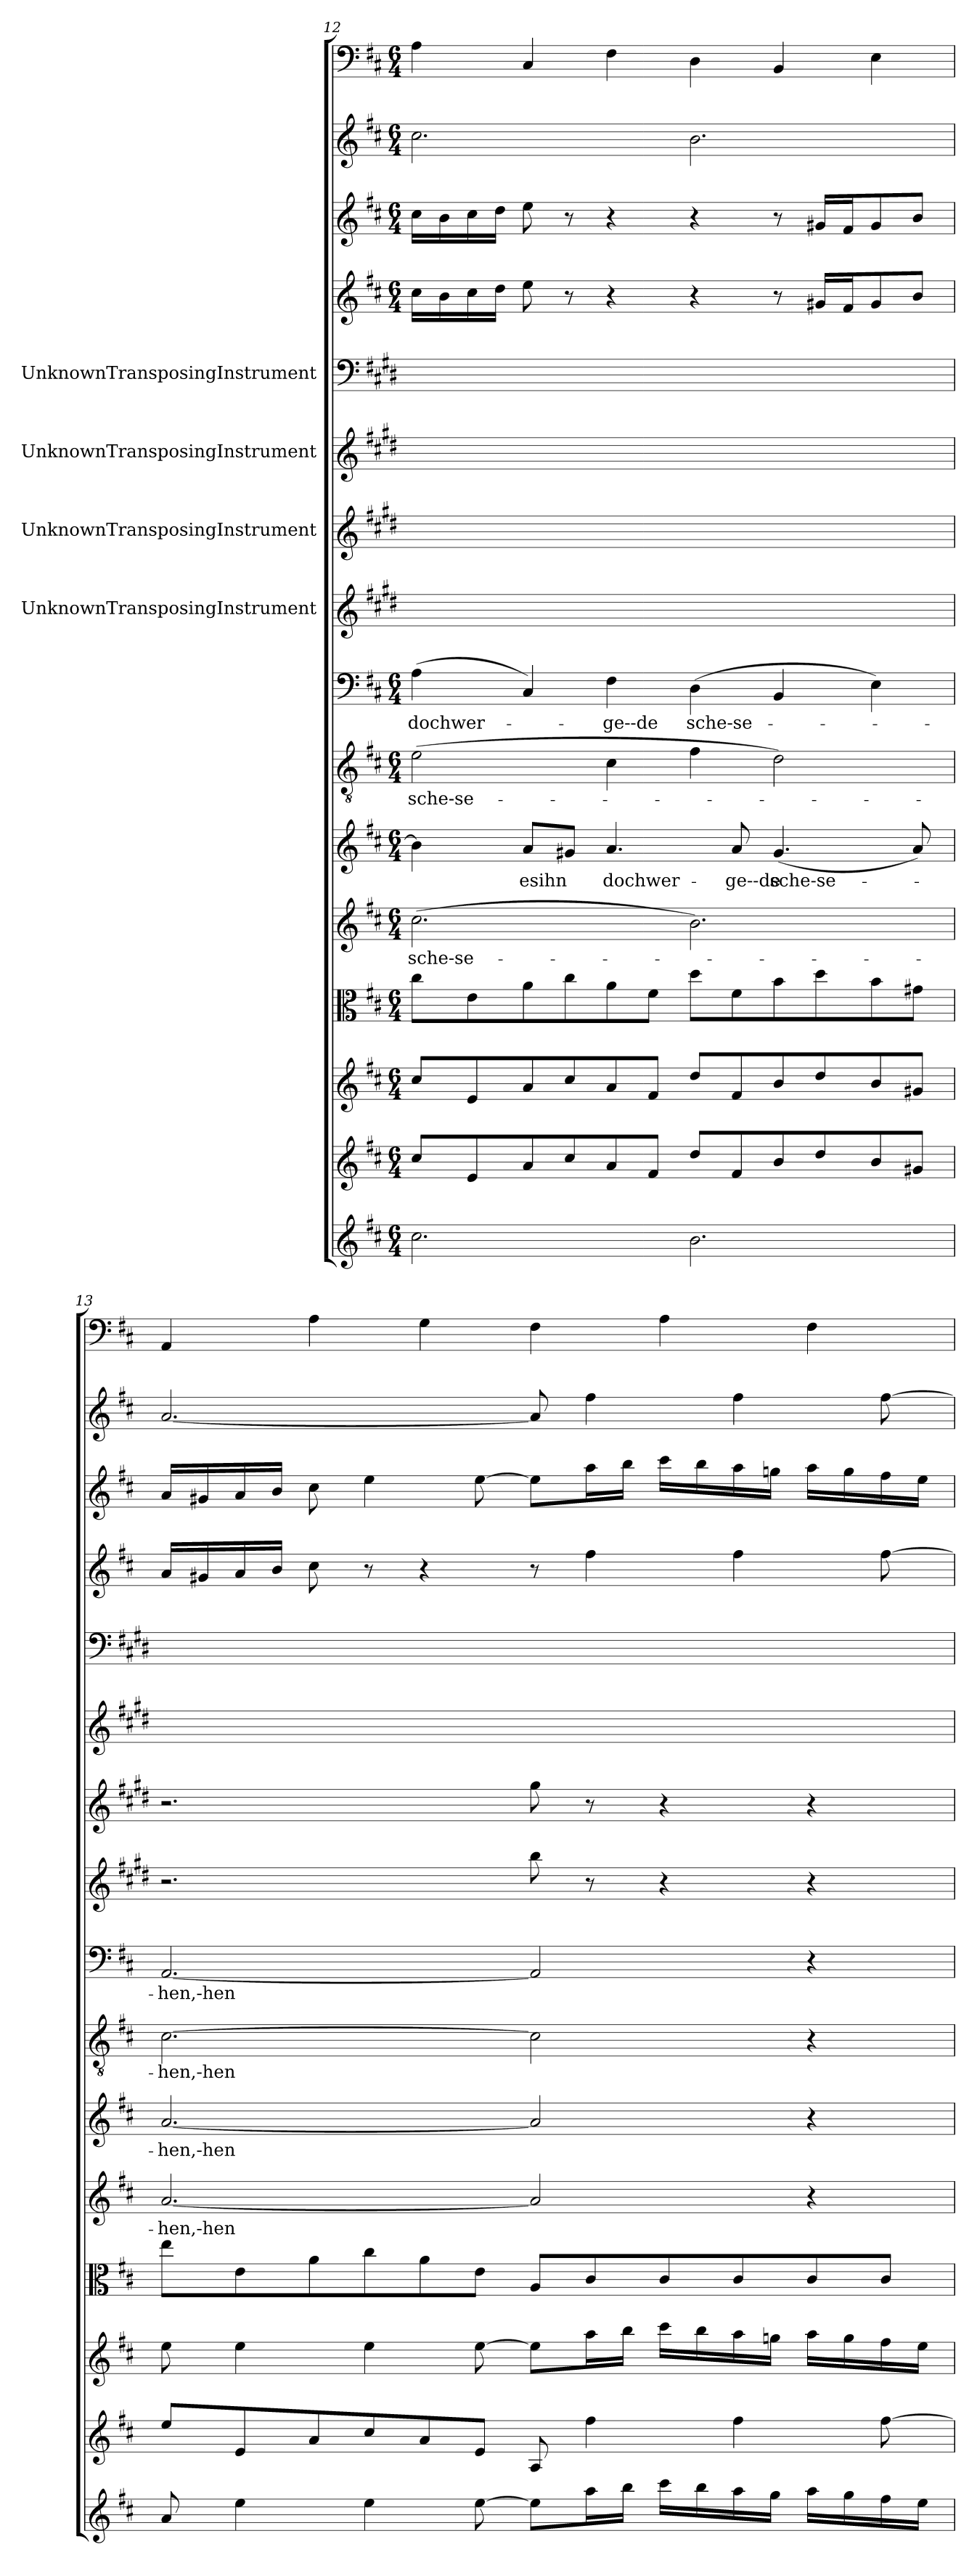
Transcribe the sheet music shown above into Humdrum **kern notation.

**kern	**kern	**kern	**kern	**kern	**text	**kern	**text	**kern	**text	**kern	**text	**kern	**kern	**kern	**kern	**kern	**kern	**kern	**kern
*part16	*part15	*part14	*part13	*part12	*part12	*part11	*part11	*part10	*part10	*part9	*part9	*part8	*part7	*part6	*part5	*part4	*part3	*part2	*part1
*staff16	*staff15	*staff14	*staff13	*staff12	*staff12	*staff11	*staff11	*staff10	*staff10	*staff9	*staff9	*staff8	*staff7	*staff6	*staff5	*staff4	*staff3	*staff2	*staff1
*	*	*	*	*	*	*	*	*	*	*	*	*I"UnknownTransposingInstrument	*I"UnknownTransposingInstrument	*I"UnknownTransposingInstrument	*I"UnknownTransposingInstrument	*	*	*	*
*clefG2	*clefG2	*clefG2	*clefC3	*clefG2	*	*clefG2	*	*clefGv2	*	*clefF4	*	*clefG2	*clefG2	*clefG2	*clefF4	*clefG2	*clefG2	*clefG2	*clefF4
*	*	*	*	*	*	*	*	*	*	*	*	*ITrd1c2	*ITrd1c2	*ITrd1c2	*ITrd1c2	*	*	*	*
*k[f#c#]	*k[f#c#]	*k[f#c#]	*k[f#c#]	*k[f#c#]	*	*k[f#c#]	*	*k[f#c#]	*	*k[f#c#]	*	*k[f#c#]	*k[f#c#]	*k[f#c#]	*k[f#c#]	*k[f#c#]	*k[f#c#]	*k[f#c#]	*k[f#c#]
*D:	*D:	*D:	*D:	*D:	*	*D:	*	*D:	*	*D:	*	*	*	*	*	*D:	*D:	*D:	*D:
*M6/4	*M6/4	*M6/4	*M6/4	*M6/4	*	*M6/4	*	*M6/4	*	*M6/4	*	*	*	*	*	*M6/4	*M6/4	*M6/4	*M6/4
=12	=12	=12	=12	=12	=12	=12	=12	=12	=12	=12	=12	=12	=12	=12	=12	=12	=12	=12	=12
2.cc#\	8cc#/L	8cc#/L	8cc#\L	(2.cc#\	-sche-se-	4b\]	.	(2e\	-sche-se-	(4A\	dochwer-	1.r	1.r	1.r	1.r	16cc#\LL	16cc#\LL	2.cc#\	4A\
.	.	.	.	.	.	.	.	.	.	.	.	.	.	.	.	16b\	16b\	.	.
.	8e/	8e/	8e\	.	.	.	.	.	.	.	.	.	.	.	.	16cc#\	16cc#\	.	.
.	.	.	.	.	.	.	.	.	.	.	.	.	.	.	.	16dd\JJ	16dd\JJ	.	.
.	8a/	8a/	8a\	.	.	8a/L	esihn	.	.	4C#/)	.	.	.	.	.	8ee\	8ee\	.	4C#/
.	8cc#/	8cc#/	8cc#\	.	.	8g#X/J	.	.	.	.	.	.	.	.	.	8r	8r	.	.
.	8a/	8a/	8a\	.	.	4.a/	dochwer-	4c#\	.	4F#\	ge--de	.	.	.	.	4r	4r	.	4F#\
.	8f#/J	8f#/J	8f#\J	.	.	.	.	.	.	.	.	.	.	.	.	.	.	.	.
2.b\	8dd/L	8dd/L	8dd\L	2.b\)	.	.	.	4f#\	.	(4D\	-sche-se-	.	.	.	.	4r	4r	2.b\	4D\
.	8f#/	8f#/	8f#\	.	.	8a/	ge--de	.	.	.	.	.	.	.	.	.	.	.	.
.	8b/	8b/	8b\	.	.	(4.g#/	-sche-se-	2d\)	.	4BB/	.	.	.	.	.	8r	8r	.	4BB/
.	8dd/	8dd/	8dd\	.	.	.	.	.	.	.	.	.	.	.	.	16g#X/LL	16g#X/LL	.	.
.	.	.	.	.	.	.	.	.	.	.	.	.	.	.	.	16f#/J	16f#/J	.	.
.	8b/	8b/	8b\	.	.	.	.	.	.	4E\)	.	.	.	.	.	8g#/	8g#/	.	4E\
.	8g#X/J	8g#X/J	8g#X\J	.	.	8a/)	.	.	.	.	.	.	.	.	.	8b/J	8b/J	.	.
=13	=13	=13	=13	=13	=13	=13	=13	=13	=13	=13	=13	=13	=13	=13	=13	=13	=13	=13	=13
8a/	8ee/L	8ee\	8ee\L	[2.a/	-hen,-hen	[2.a/	-hen,-hen	[2.c#\	-hen,-hen	[2.AA/	-hen,-hen	2.r	2.r	1.r	1.r	16a/LL	16a/LL	[2.a/	4AA/
.	.	.	.	.	.	.	.	.	.	.	.	.	.	.	.	16g#X/	16g#X/	.	.
4ee\	8e/	4ee\	8e\	.	.	.	.	.	.	.	.	.	.	.	.	16a/	16a/	.	.
.	.	.	.	.	.	.	.	.	.	.	.	.	.	.	.	16b/JJ	16b/JJ	.	.
.	8a/	.	8a\	.	.	.	.	.	.	.	.	.	.	.	.	8cc#\	8cc#\	.	4A\
4ee\	8cc#/	4ee\	8cc#\	.	.	.	.	.	.	.	.	.	.	.	.	8r	4ee\	.	.
.	8a/	.	8a\	.	.	.	.	.	.	.	.	.	.	.	.	4r	.	.	4G\
[8ee\	8e/J	[8ee\	8e\J	.	.	.	.	.	.	.	.	.	.	.	.	.	[8ee\	.	.
8ee\L]	8A/	8ee\L]	8A/L	2a/]	.	2a/]	.	2c#\]	.	2AA/]	.	8aa\	8ff#\	.	.	8r	8ee\L]	8a/]	4F#\
16aa\L	4ff#\	16aa\L	8c#/	.	.	.	.	.	.	.	.	8r	8r	.	.	4ff#\	16aa\L	4ff#\	.
16bb\JJ	.	16bb\JJ	.	.	.	.	.	.	.	.	.	.	.	.	.	.	16bb\JJ	.	.
16ccc#\LL	.	16ccc#\LL	8c#/	.	.	.	.	.	.	.	.	4r	4r	.	.	.	16ccc#\LL	.	4A\
16bb\	.	16bb\	.	.	.	.	.	.	.	.	.	.	.	.	.	.	16bb\	.	.
16aa\	4ff#\	16aa\	8c#/	.	.	.	.	.	.	.	.	.	.	.	.	4ff#\	16aa\	4ff#\	.
16gg\JJ	.	16ggn\JJ	.	.	.	.	.	.	.	.	.	.	.	.	.	.	16ggn\JJ	.	.
16aa\LL	.	16aa\LL	8c#/	4r	.	4r	.	4r	.	4r	.	4r	4r	.	.	.	16aa\LL	.	4F#\
16gg\	.	16gg\	.	.	.	.	.	.	.	.	.	.	.	.	.	.	16gg\	.	.
16ff#\	[8ff#\	16ff#\	8c#/J	.	.	.	.	.	.	.	.	.	.	.	.	[8ff#\	16ff#\	[8ff#\	.
16ee\JJ	.	16ee\JJ	.	.	.	.	.	.	.	.	.	.	.	.	.	.	16ee\JJ	.	.
=	=	=	=	=	=	=	=	=	=	=	=	=	=	=	=	=	=	=	=
*-	*-	*-	*-	*-	*-	*-	*-	*-	*-	*-	*-	*-	*-	*-	*-	*-	*-	*-	*-
